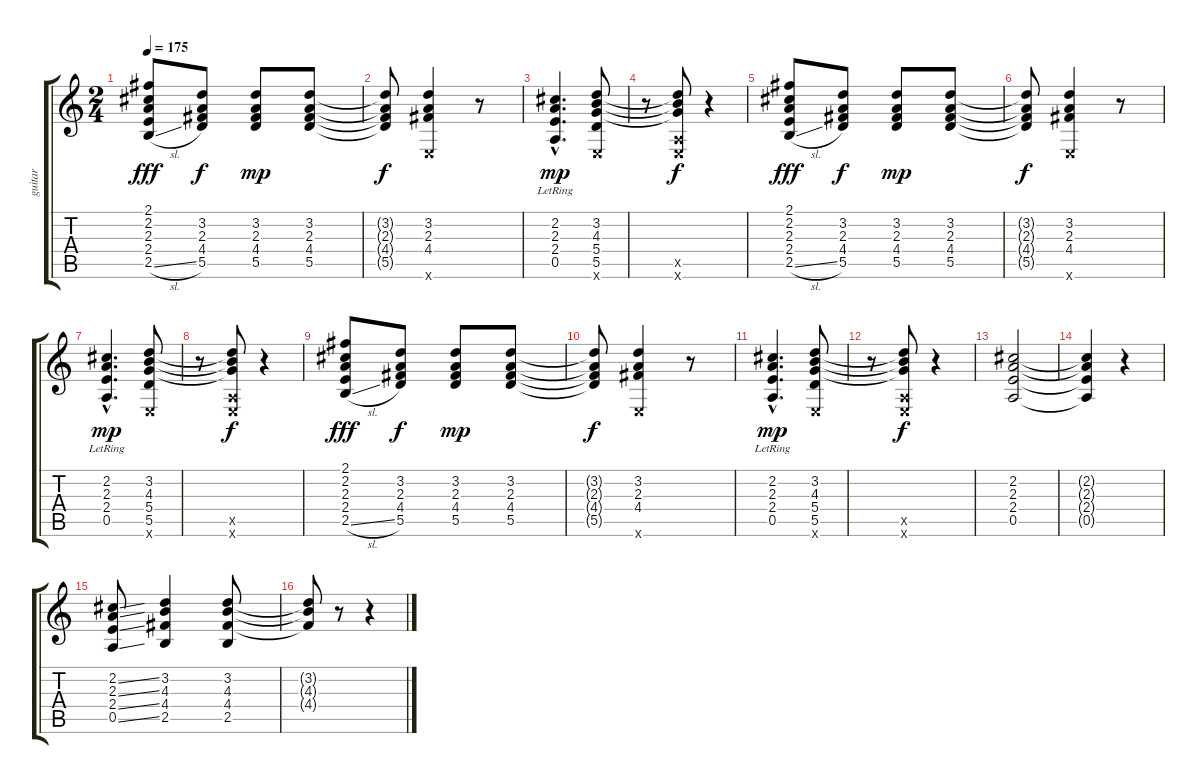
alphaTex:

\track ("guitar" "guitar") {instrument acousticguitarsteel}
\staff {score tabs}
\tuning (E4 B3 G3 D3 A2 E2) {hide}
\ts (2 4)
\tempo 175
\clef g2
\ks c
(2.1 2.2 2.3 2.4 2.5{sl}).8{dy fff} (3.2 2.3 4.4 5.5).8{dy f} (3.2 2.3 4.4 5.5).8{dy mp} (3.2 2.3 4.4 5.5).8 |
(3.2{t} 2.3{t} 4.4{t} 5.5{t}).8{dy f} (3.2 2.3 4.4 0.6{x}).4 r.8 |
(2.2{hac lr} 2.3{hac lr} 2.4{hac lr} 0.5{hac}).4{d dy mp} (3.2 4.3 5.4 5.5 0.6{x}).8 |
r.8 (3.2{t} 4.3{t} 5.4{t} 0.5{x} 0.6{x}).8{dy f} r.4 |
(2.1 2.2 2.3 2.4 2.5{sl}).8{dy fff} (3.2 2.3 4.4 5.5).8{dy f} (3.2 2.3 4.4 5.5).8{dy mp} (3.2 2.3 4.4 5.5).8 |
(3.2{t} 2.3{t} 4.4{t} 5.5{t}).8{dy f} (3.2 2.3 4.4 0.6{x}).4 r.8 |
(2.2{hac lr} 2.3{hac lr} 2.4{hac lr} 0.5{hac}).4{d dy mp} (3.2 4.3 5.4 5.5 0.6{x}).8 |
r.8 (3.2{t} 4.3{t} 5.4{t} 0.5{x} 0.6{x}).8{dy f} r.4 |
(2.1 2.2 2.3 2.4 2.5{sl}).8{dy fff} (3.2 2.3 4.4 5.5).8{dy f} (3.2 2.3 4.4 5.5).8{dy mp} (3.2 2.3 4.4 5.5).8 |
(3.2{t} 2.3{t} 4.4{t} 5.5{t}).8{dy f} (3.2 2.3 4.4 0.6{x}).4 r.8 |
(2.2{hac lr} 2.3{hac lr} 2.4{hac lr} 0.5{hac}).4{d dy mp} (3.2 4.3 5.4 5.5 0.6{x}).8 |
r.8 (3.2{t} 4.3{t} 5.4{t} 0.5{x} 0.6{x}).8{dy f} r.4 |
(2.2 2.3 2.4 0.5).2 |
(2.2{t} 2.3{t} 2.4{t} 0.5{t}).4 r.4 |
(2.2{ss} 2.3{ss} 2.4{ss} 0.5{ss}).8 (3.2 4.3 4.4 2.5).4 (3.2 4.3 4.4 2.5).8 |
(3.2{t} 4.3{t} 4.4{t}).8 r.8 r.4
